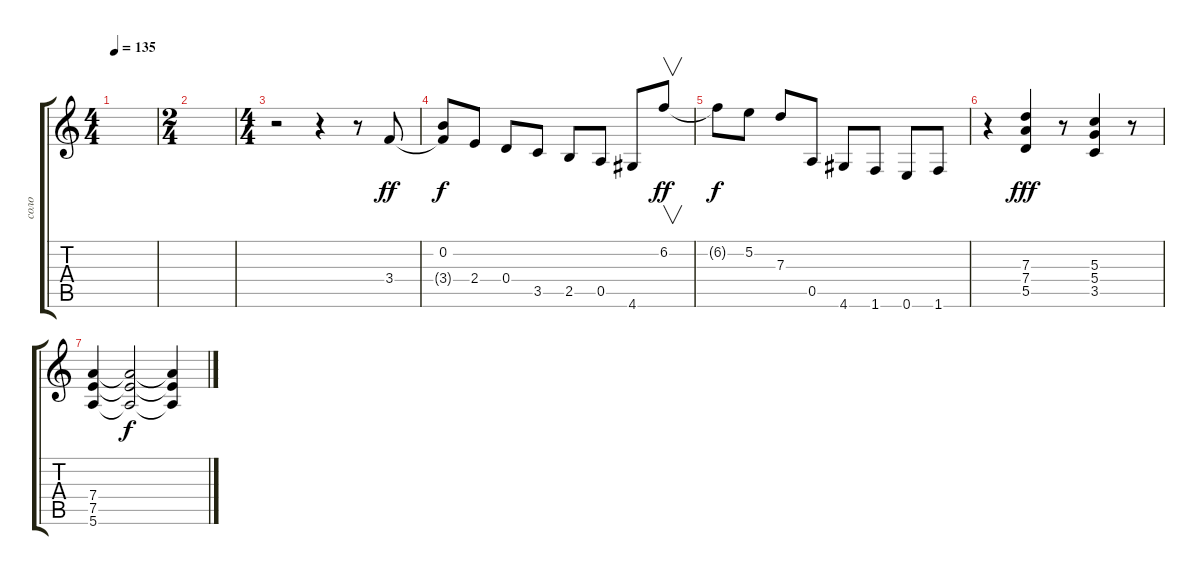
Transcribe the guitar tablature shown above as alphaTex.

\track ("соло" "соло") {instrument distortionguitar}
\staff {score tabs}
\tuning (E4 B3 G3 D3 A2 E2) {hide}
\ts (4 4)
\tempo 135
\clef g2
\ks c
|
\ts (2 4)
|
\ts (4 4)
r.2 r.4 r.8 3.4.8{dy ff} |
(0.2 3.4{t}).8{dy f} 2.4.8 0.4.8 3.5.8 2.5.8 0.5.8 4.6.8 6.2.8{v dy ff} |
6.2{t}.8{dy f} 5.2.8 7.3.8 0.5.8 4.6.8 1.6.8 0.6.8 1.6.8 |
r.4 (7.3 7.4 5.5).4{dy fff balance 8} r.8 (5.3 5.4 3.5).4 r.8 |
(7.4 7.5 5.6).4 (7.4{t} 7.5{t} 5.6{t}).2{dy f} (7.4{t} 7.5{t} 5.6{t}).4
